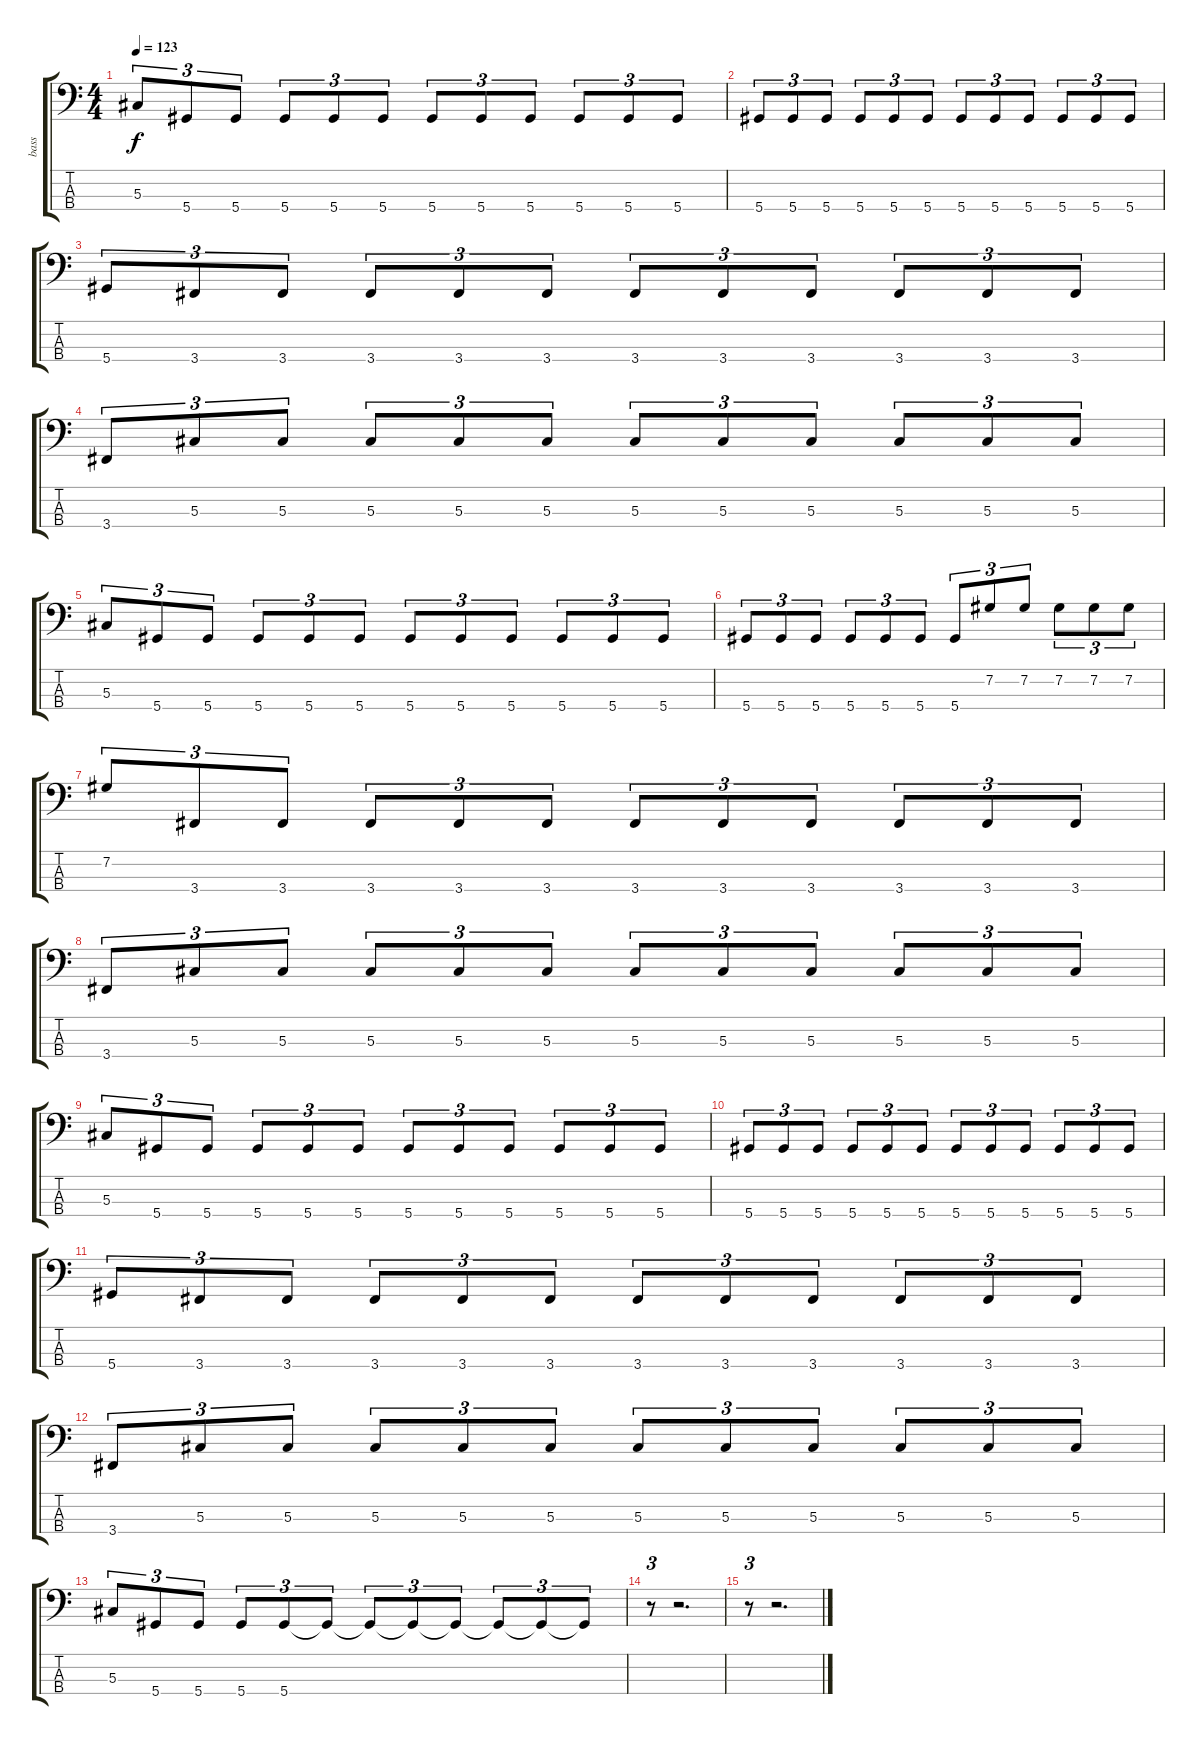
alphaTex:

\track ("bass " "bass ") {instrument electricguitarjazz}
\staff {score tabs}
\tuning (Gb2 Db2 Ab1 Eb1) {hide}
\ts (4 4)
\tempo 123
\clef f4
\ks c
5.3.8{tu (3 2) txt "" dy f} 5.4.8{tu (3 2) txt ""} 5.4.8{tu (3 2) txt ""} 5.4.8{tu (3 2) txt ""} 5.4.8{tu (3 2) txt ""} 5.4.8{tu (3 2) txt ""} 5.4.8{tu (3 2) txt ""} 5.4.8{tu (3 2) txt ""} 5.4.8{tu (3 2) txt ""} 5.4.8{tu (3 2) txt ""} 5.4.8{tu (3 2) txt ""} 5.4.8{tu (3 2) txt ""} |
5.4.8{tu (3 2) txt ""} 5.4.8{tu (3 2) txt ""} 5.4.8{tu (3 2) txt ""} 5.4.8{tu (3 2) txt ""} 5.4.8{tu (3 2) txt ""} 5.4.8{tu (3 2) txt ""} 5.4.8{tu (3 2) txt ""} 5.4.8{tu (3 2) txt ""} 5.4.8{tu (3 2) txt ""} 5.4.8{tu (3 2) txt ""} 5.4.8{tu (3 2) txt ""} 5.4.8{tu (3 2) txt ""} |
5.4.8{tu (3 2) txt ""} 3.4.8{tu (3 2) txt ""} 3.4.8{tu (3 2) txt ""} 3.4.8{tu (3 2) txt ""} 3.4.8{tu (3 2) txt ""} 3.4.8{tu (3 2) txt ""} 3.4.8{tu (3 2) txt ""} 3.4.8{tu (3 2) txt ""} 3.4.8{tu (3 2) txt ""} 3.4.8{tu (3 2) txt ""} 3.4.8{tu (3 2) txt ""} 3.4.8{tu (3 2) txt ""} |
3.4.8{tu (3 2) txt ""} 5.3.8{tu (3 2) txt ""} 5.3.8{tu (3 2) txt ""} 5.3.8{tu (3 2) txt ""} 5.3.8{tu (3 2) txt ""} 5.3.8{tu (3 2) txt ""} 5.3.8{tu (3 2) txt ""} 5.3.8{tu (3 2) txt ""} 5.3.8{tu (3 2) txt ""} 5.3.8{tu (3 2) txt ""} 5.3.8{tu (3 2) txt ""} 5.3.8{tu (3 2) txt ""} |
5.3.8{tu (3 2) txt ""} 5.4.8{tu (3 2) txt ""} 5.4.8{tu (3 2) txt ""} 5.4.8{tu (3 2) txt ""} 5.4.8{tu (3 2) txt ""} 5.4.8{tu (3 2) txt ""} 5.4.8{tu (3 2) txt ""} 5.4.8{tu (3 2) txt ""} 5.4.8{tu (3 2) txt ""} 5.4.8{tu (3 2) txt ""} 5.4.8{tu (3 2) txt ""} 5.4.8{tu (3 2) txt ""} |
5.4.8{tu (3 2) txt ""} 5.4.8{tu (3 2) txt ""} 5.4.8{tu (3 2) txt ""} 5.4.8{tu (3 2) txt ""} 5.4.8{tu (3 2) txt ""} 5.4.8{tu (3 2) txt ""} 5.4.8{tu (3 2) txt ""} 7.2.8{tu (3 2) txt ""} 7.2.8{tu (3 2) txt ""} 7.2.8{tu (3 2) txt ""} 7.2.8{tu (3 2) txt ""} 7.2.8{tu (3 2) txt ""} |
7.2.8{tu (3 2) txt ""} 3.4.8{tu (3 2) txt ""} 3.4.8{tu (3 2) txt ""} 3.4.8{tu (3 2) txt ""} 3.4.8{tu (3 2) txt ""} 3.4.8{tu (3 2) txt ""} 3.4.8{tu (3 2) txt ""} 3.4.8{tu (3 2) txt ""} 3.4.8{tu (3 2) txt ""} 3.4.8{tu (3 2) txt ""} 3.4.8{tu (3 2) txt ""} 3.4.8{tu (3 2) txt ""} |
3.4.8{tu (3 2) txt ""} 5.3.8{tu (3 2) txt ""} 5.3.8{tu (3 2) txt ""} 5.3.8{tu (3 2) txt ""} 5.3.8{tu (3 2) txt ""} 5.3.8{tu (3 2) txt ""} 5.3.8{tu (3 2) txt ""} 5.3.8{tu (3 2) txt ""} 5.3.8{tu (3 2) txt ""} 5.3.8{tu (3 2) txt ""} 5.3.8{tu (3 2) txt ""} 5.3.8{tu (3 2) txt ""} |
5.3.8{tu (3 2) txt ""} 5.4.8{tu (3 2) txt ""} 5.4.8{tu (3 2) txt ""} 5.4.8{tu (3 2) txt ""} 5.4.8{tu (3 2) txt ""} 5.4.8{tu (3 2) txt ""} 5.4.8{tu (3 2) txt ""} 5.4.8{tu (3 2) txt ""} 5.4.8{tu (3 2) txt ""} 5.4.8{tu (3 2) txt ""} 5.4.8{tu (3 2) txt ""} 5.4.8{tu (3 2) txt ""} |
5.4.8{tu (3 2) txt ""} 5.4.8{tu (3 2) txt ""} 5.4.8{tu (3 2) txt ""} 5.4.8{tu (3 2) txt ""} 5.4.8{tu (3 2) txt ""} 5.4.8{tu (3 2) txt ""} 5.4.8{tu (3 2) txt ""} 5.4.8{tu (3 2) txt ""} 5.4.8{tu (3 2) txt ""} 5.4.8{tu (3 2) txt ""} 5.4.8{tu (3 2) txt ""} 5.4.8{tu (3 2) txt ""} |
5.4.8{tu (3 2) txt ""} 3.4.8{tu (3 2) txt ""} 3.4.8{tu (3 2) txt ""} 3.4.8{tu (3 2) txt ""} 3.4.8{tu (3 2) txt ""} 3.4.8{tu (3 2) txt ""} 3.4.8{tu (3 2) txt ""} 3.4.8{tu (3 2) txt ""} 3.4.8{tu (3 2) txt ""} 3.4.8{tu (3 2) txt ""} 3.4.8{tu (3 2) txt ""} 3.4.8{tu (3 2) txt ""} |
3.4.8{tu (3 2) txt ""} 5.3.8{tu (3 2) txt ""} 5.3.8{tu (3 2) txt ""} 5.3.8{tu (3 2) txt ""} 5.3.8{tu (3 2) txt ""} 5.3.8{tu (3 2) txt ""} 5.3.8{tu (3 2) txt ""} 5.3.8{tu (3 2) txt ""} 5.3.8{tu (3 2) txt ""} 5.3.8{tu (3 2) txt ""} 5.3.8{tu (3 2) txt ""} 5.3.8{tu (3 2) txt ""} |
5.3.8{tu (3 2) txt ""} 5.4.8{tu (3 2) txt ""} 5.4.8{tu (3 2) txt ""} 5.4.8{tu (3 2) txt ""} 5.4.8{tu (3 2) txt ""} 5.4{t}.8{tu (3 2) txt ""} 5.4{t}.8{tu (3 2) txt ""} 5.4{t}.8{tu (3 2) txt ""} 5.4{t}.8{tu (3 2) txt ""} 5.4{t}.8{tu (3 2) txt ""} 5.4{t}.8{tu (3 2) txt ""} 5.4{t}.8{tu (3 2) txt ""} |
r.8{tu (3 2) txt ""} r.2{d txt ""} |
r.8{tu (3 2) txt ""} r.2{d txt ""}
